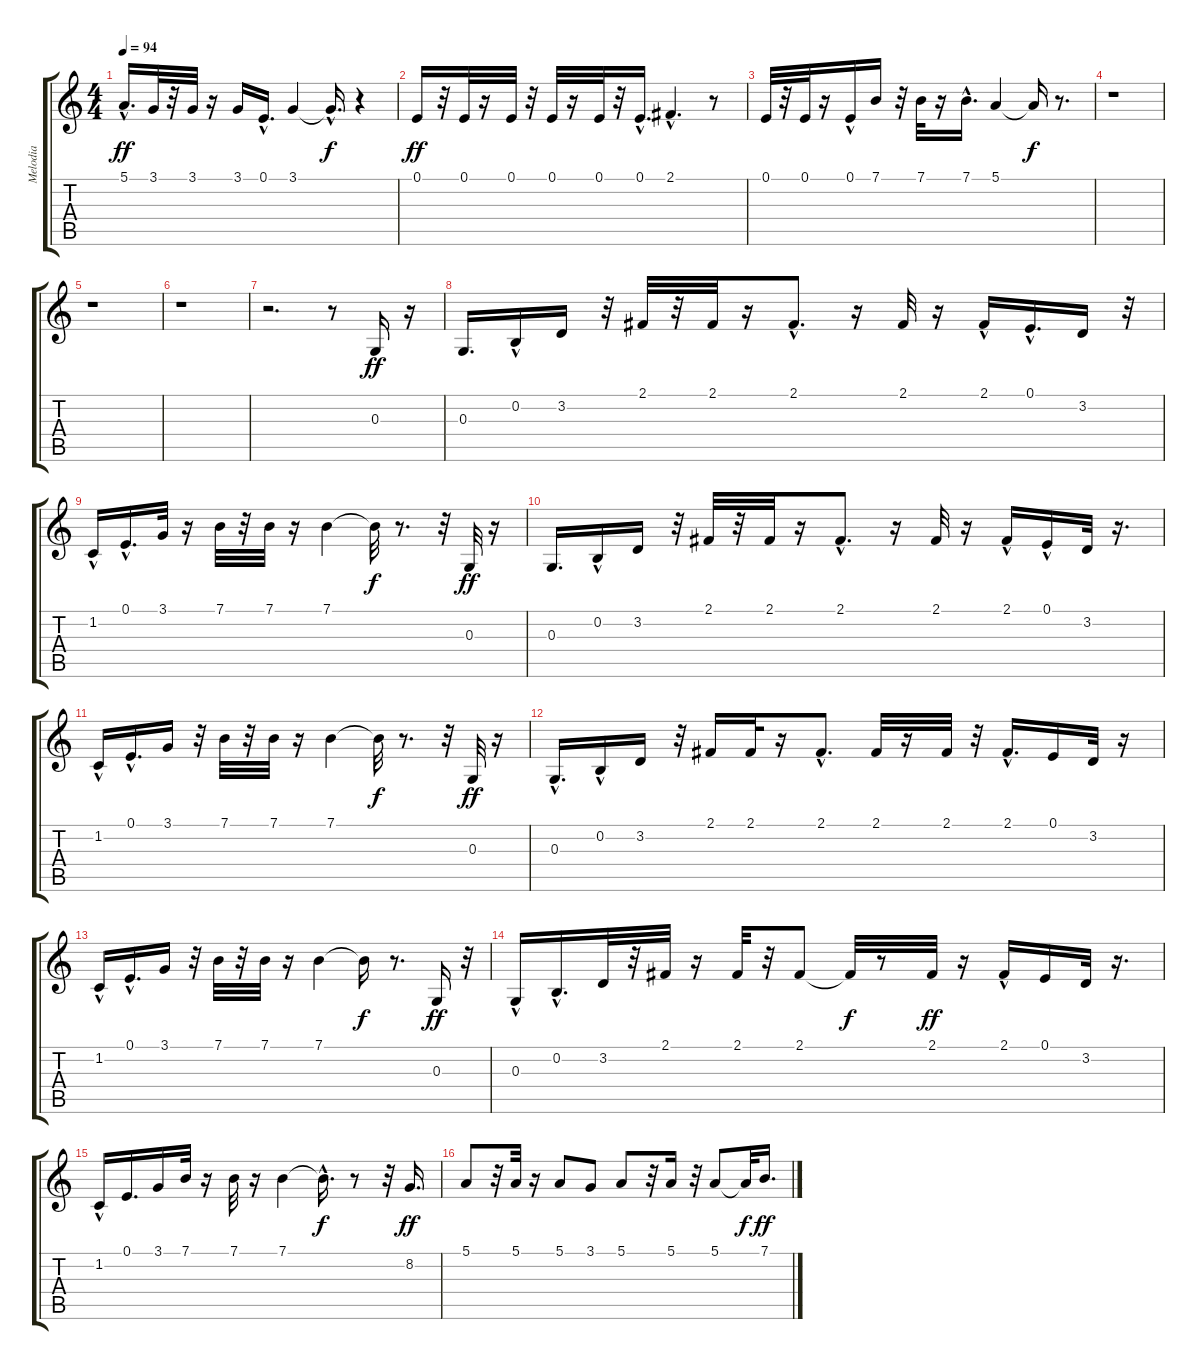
\track ("Melodia" "Melodia") {instrument flute}
\staff {score tabs}
\tuning (E4 B3 G3 D3 A2 E2) {hide}
\ts (4 4)
\tempo 94
\clef g2
\ks c
5.1{hac}.16{d dy ff} 3.1.32 r.32 3.1.32 r.16 3.1.16 0.1{hac}.16{d} 3.1.4 3.1{hac t}.16{d dy f} r.4 |
0.1.16{dy ff} r.32 0.1.32 r.16 0.1.32 r.32 0.1.32 r.16 0.1.32 r.32 0.1{hac}.16{d} 2.1{hac}.4{d} r.8 |
0.1.32 r.32 0.1.32 r.16 0.1{hac}.16 7.1.16 r.32 7.1.32 r.16 7.1{hac}.16{d} 5.1.4 5.1{t}.16{dy f} r.8{d} |
r.1 |
r.1 |
r.1 |
r.2{d} r.8 0.3.16{dy ff} r.16 |
0.3.16{d} 0.2{hac}.16 3.2.16 r.32 2.1.32 r.32 2.1.32 r.16 2.1{hac}.8{d} r.16 2.1.32 r.16 2.1{hac}.16 0.1{hac}.16{d} 3.2.16 r.32 |
1.2{hac}.16 0.1{hac}.16{d} 3.1.32 r.16 7.1.32 r.32 7.1.32 r.16 7.1.4 7.1{t}.32{dy f} r.8{d} r.32 0.3.32{dy ff} r.16 |
0.3.16{d} 0.2{hac}.16 3.2.16 r.32 2.1.32 r.32 2.1.32 r.16 2.1{hac}.8{d} r.16 2.1.32 r.16 2.1{hac}.16 0.1{hac}.16 3.2.32 r.16{d} |
1.2{hac}.16 0.1{hac}.16{d} 3.1.16 r.32 7.1.32 r.32 7.1.32 r.16 7.1.4 7.1{t}.32{dy f} r.8{d} r.32 0.3.32{dy ff} r.16 |
0.3{hac}.16{d} 0.2{hac}.16 3.2.16 r.32 2.1.16 2.1.32 r.16 2.1{hac}.8{d} 2.1.32 r.16 2.1.32 r.32 2.1{hac}.16{d} 0.1.16 3.2.32 r.16 |
1.2{hac}.16 0.1{hac}.16{d} 3.1.16 r.32 7.1.32 r.32 7.1.32 r.16 7.1.4 7.1{t}.16{dy f} r.8{d} 0.3.16{dy ff} r.32 |
0.3{hac}.16 0.2{hac}.16{d} 3.2.32 r.32 2.1.32 r.16 2.1.32 r.32 2.1.8 2.1{t}.32{dy f} r.8 2.1.32{dy ff} r.16 2.1{hac}.16 0.1.16 3.2.32 r.16{d} |
1.2{hac}.16 0.1.16{d} 3.1.16 7.1.32 r.16 7.1.32 r.16 7.1.4 7.1{hac t}.16{d dy f} r.8 r.32 8.2.16{d dy ff} |
5.1.8 r.32 5.1.32 r.16 5.1.8 3.1.8 5.1.8 r.32 5.1.16 r.32 5.1.8 5.1{t}.32{dy f} 7.1.16{d dy ff}
